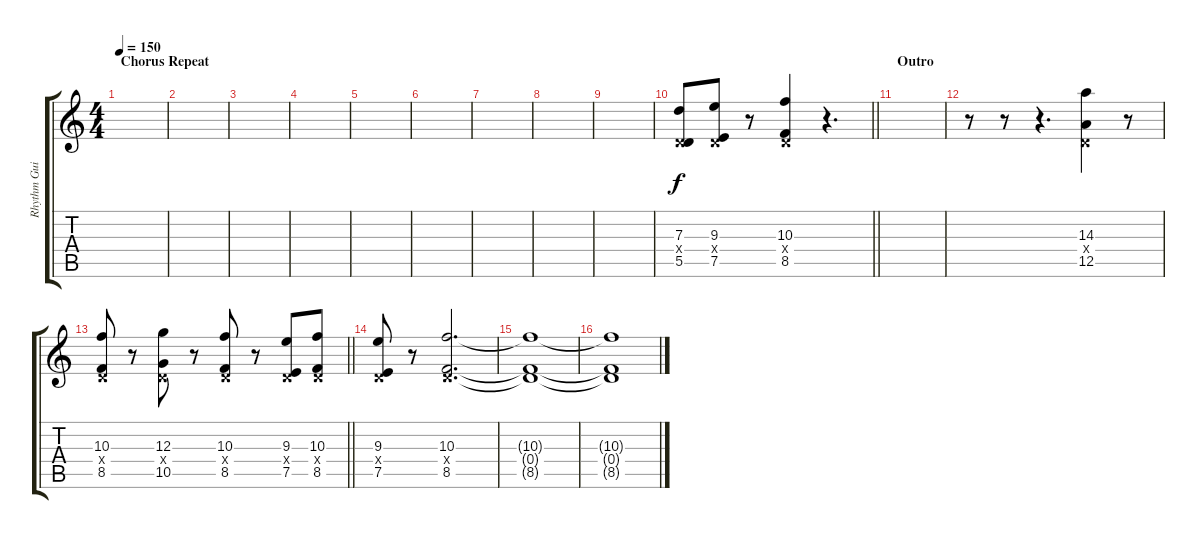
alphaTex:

\track ("Rhythm Guitar" "Rhythm Gui") {instrument distortionguitar}
\staff {score tabs}
\tuning (E4 B3 G3 D3 A2 D2) {hide}
\ts (4 4)
\section ("" "Chorus Repeat")
\tempo 150
\clef g2
\ks c
|
|
|
|
|
|
|
|
|
\barLineRight lightlight
(7.3 0.4{x} 5.5).8{instrument distortionguitar} (9.3 0.4{x} 7.5).8 r.8 (10.3 0.4{x} 8.5).4 r.4{d} |
\section ("" "Outro")
|
r.8 r.8 r.4{d} (14.3 0.4{x} 12.5).4 r.8 |
\barLineRight lightlight
(10.3 0.4{x} 8.5).8 r.8 (12.3 0.4{x} 10.5).8 r.8 (10.3 0.4{x} 8.5).8 r.8 (9.3 0.4{x} 7.5).8 (10.3 0.4{x} 8.5).8 |
(9.3 0.4{x} 7.5).8 r.8 (10.3 0.4{x} 8.5).2{d} |
(10.3{t} 0.4{t} 8.5{t}).1{volume 0} |
(10.3{t} 0.4{t} 8.5{t}).1
